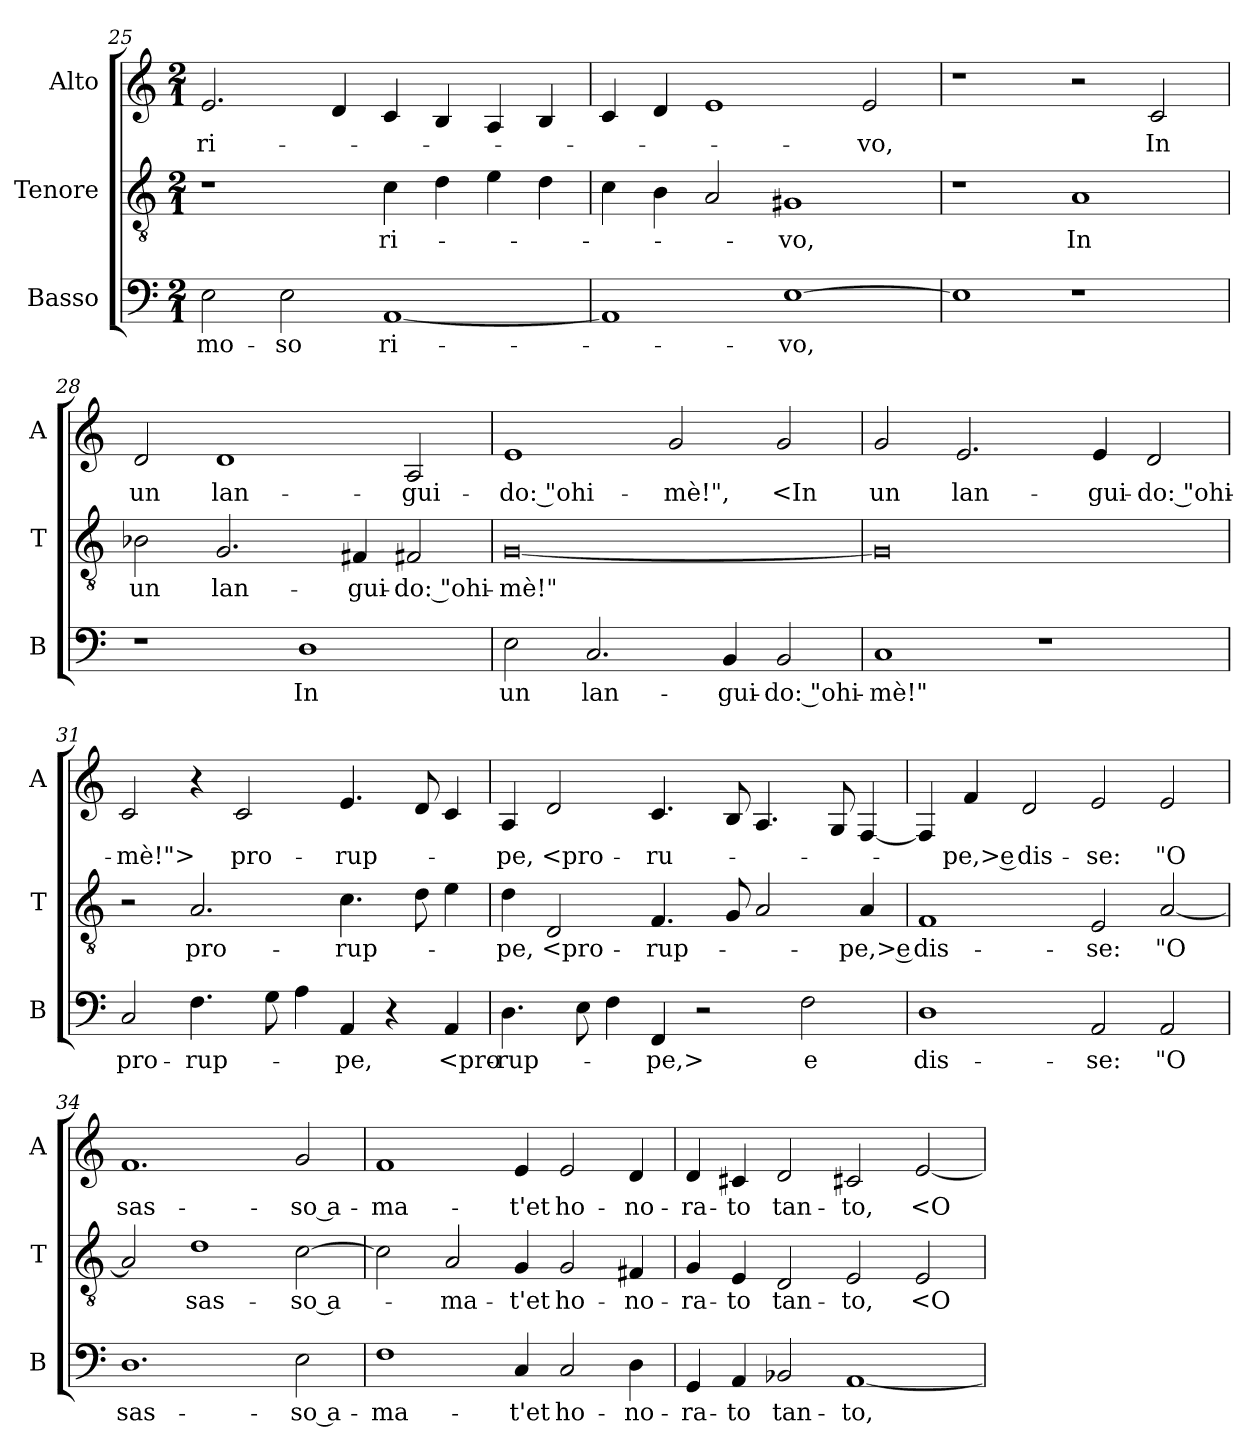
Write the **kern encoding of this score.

**kern	**text	**kern	**text	**kern	**text
*part3	*part3	*part2	*part2	*part1	*part1
*staff3	*staff3	*staff2	*staff2	*staff1	*staff1
*I"Basso	*	*I"Tenore	*	*I"Alto	*
*I'B	*	*I'T	*	*I'A	*
*clefF4	*	*clefGv2	*	*clefG2	*
*k[]	*	*k[]	*	*k[]	*
*M2/1	*	*M2/1	*	*M2/1	*
=25	=25	=25	=25	=25	=25
2E	-mo-	1r	.	2.e	ri-
2E	-so	.	.	.	.
.	.	.	.	4d	.
[1AA	ri-	4c	ri-	4c	.
.	.	4d	.	4B	.
.	.	4e	.	4A	.
.	.	4d	.	4B	.
=26	=26	=26	=26	=26	=26
1AA]	.	4c	.	4c	.
.	.	4B	.	4d	.
.	.	2A	.	1e	.
[1E	-vo,	1G#X	-vo,	.	.
.	.	.	.	2e	-vo,
=27	=27	=27	=27	=27	=27
1E]	.	1r	.	1r	.
1r	.	1A	In	2r	.
.	.	.	.	2c	In
=28	=28	=28	=28	=28	=28
1r	.	2B-X	un	2d	un
.	.	2.G	lan-	1d	lan-
1D	In	.	.	.	.
.	.	4F#X	-gui-	.	.
.	.	2F#X	-do: "ohi-	2A	-gui-
=29	=29	=29	=29	=29	=29
2E	un	[0G	-mè!"	1e	-do: "ohi-
2.C	lan-	.	.	.	.
.	.	.	.	2g	-mè!",
4BB	-gui-	.	.	.	.
2BB	-do: "ohi-	.	.	2g	<In
=30	=30	=30	=30	=30	=30
1C	-mè!"	0G]	.	2g	un
.	.	.	.	2.e	lan-
1r	.	.	.	.	.
.	.	.	.	4e	-gui-
.	.	.	.	2d	-do: "ohi-
=31	=31	=31	=31	=31	=31
2C	pro-	2r	.	2c	-mè!">
4.F	-rup-	2.A	pro-	4r	.
.	.	.	.	2c	pro-
8G	.	.	.	.	.
4A	.	.	.	.	.
4AA	-pe,	4.c	-rup-	4.e	-rup-
4r	.	.	.	.	.
.	.	8d	.	8d	.
4AA	<pro-	4e	.	4c	.
=32	=32	=32	=32	=32	=32
4.D	-rup-	4d	-pe,	4A	-pe,
.	.	2D	<pro-	2d	<pro-
8E	.	.	.	.	.
4F	.	.	.	.	.
4FF	-pe,>	4.F	-rup-	4.c	-ru-
2r	.	.	.	.	.
.	.	8G	.	8B	.
.	.	2A	.	4.A	.
2F	e	.	.	.	.
.	.	.	.	8G	.
.	.	4A	-pe,> e	[4F	.
=33	=33	=33	=33	=33	=33
1D	dis-	1F	dis-	4F]	.
.	.	.	.	4f	-pe,> e
.	.	.	.	2d	dis-
2AA	-se:	2E	-se:	2e	-se:
2AA	"O	[2A	"O	2e	"O
=34	=34	=34	=34	=34	=34
1.D	sas-	2A]	.	1.f	sas-
.	.	1d	sas-	.	.
2E	-so a-	[2c	-so a-	2g	-so a-
=35	=35	=35	=35	=35	=35
1F	-ma-	2c]	.	1f	-ma-
.	.	2A	-ma-	.	.
4C	-t'et	4G	-t'et	4e	-t'et
2C	ho-	2G	ho-	2e	ho-
4D	-no-	4F#X	-no-	4d	-no-
=36	=36	=36	=36	=36	=36
4GG	-ra-	4G	-ra-	4d	-ra-
4AA	-to	4E	-to	4c#X	-to
2BB-X	tan-	2D	tan-	2d	tan-
[1AA	-to,	2E	-to,	2c#X	-to,
.	.	2E	<O	[2e	<O
=	=	=	=	=	=
*-	*-	*-	*-	*-	*-
